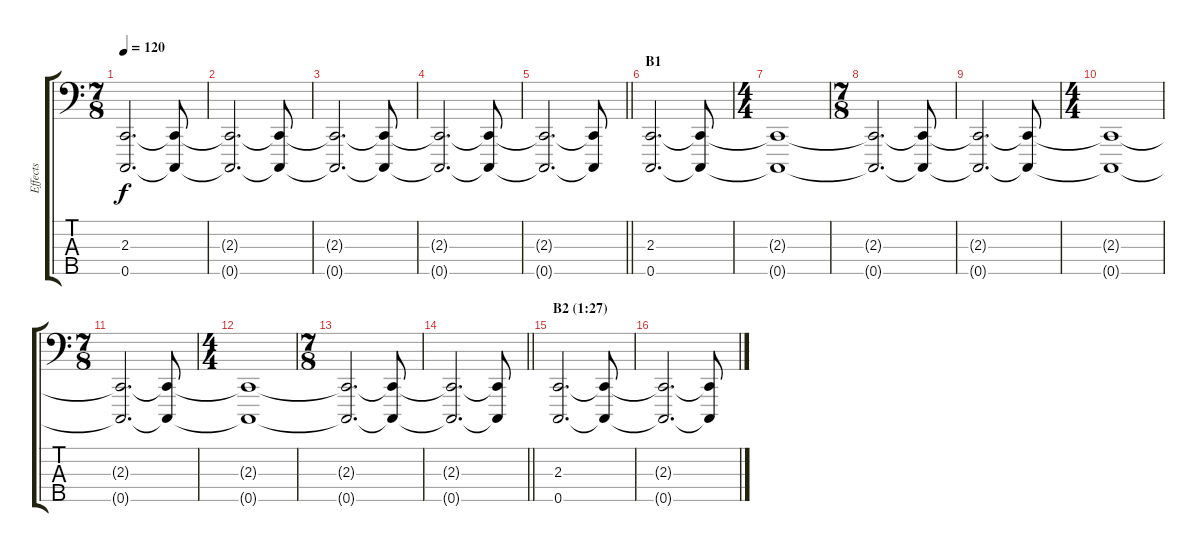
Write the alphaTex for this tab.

\track ("Effects" "Effects") {instrument lead2sawtooth}
\staff {score tabs}
\tuning (Ab2 Eb2 Bb1 F1 C1) {hide}
\ts (7 8)
\tempo 120
\clef f4
\ks c
(2.3{t} 0.5{t}).2{d dy f} (2.3{t} 0.5{t}).8 |
(2.3{t} 0.5{t}).2{d} (2.3{t} 0.5{t}).8 |
(2.3{t} 0.5{t}).2{d} (2.3{t} 0.5{t}).8 |
(2.3{t} 0.5{t}).2{d} (2.3{t} 0.5{t}).8 |
\barLineRight lightlight
(2.3{t} 0.5{t}).2{d} (2.3{t} 0.5{t}).8 |
\section ("" "B1")
(2.3 0.5).2{d} (2.3{t} 0.5{t}).8 |
\ts (4 4)
(2.3{t} 0.5{t}).1 |
\ts (7 8)
(2.3{t} 0.5{t}).2{d} (2.3{t} 0.5{t}).8 |
(2.3{t} 0.5{t}).2{d} (2.3{t} 0.5{t}).8 |
\ts (4 4)
(2.3{t} 0.5{t}).1 |
\ts (7 8)
(2.3{t} 0.5{t}).2{d} (2.3{t} 0.5{t}).8 |
\ts (4 4)
(2.3{t} 0.5{t}).1 |
\ts (7 8)
(2.3{t} 0.5{t}).2{d} (2.3{t} 0.5{t}).8 |
\barLineRight lightlight
(2.3{t} 0.5{t}).2{d} (2.3{t} 0.5{t}).8 |
\section ("" "B2 (1:27)")
(2.3 0.5).2{d} (2.3{t} 0.5{t}).8 |
(2.3{t} 0.5{t}).2{d} (2.3{t} 0.5{t}).8
